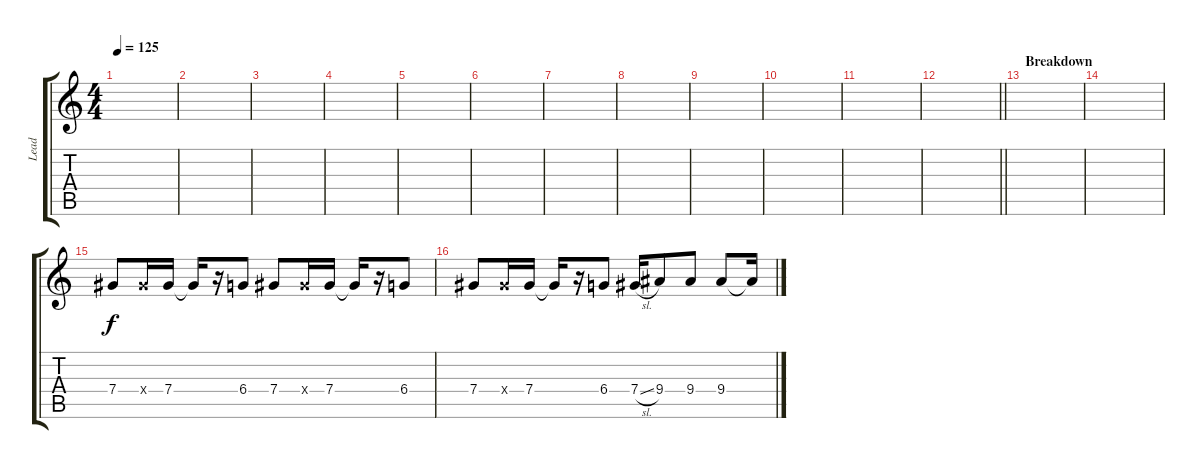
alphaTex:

\track ("Lead" "Lead") {instrument overdrivenguitar}
\staff {score tabs}
\tuning (Eb4 Bb3 Gb3 Db3 Ab2 Eb2) {hide}
\ts (4 4)
\tempo 125
\clef g2
\ks c
|
|
|
|
|
|
|
|
|
|
|
\barLineRight lightlight
|
\section ("" "Breakdown")
|
|
7.4.8 7.4{x}.16 7.4.16 7.4{t}.16 r.16 6.4.8 7.4.8 7.4{x}.16 7.4.16 7.4{t}.16 r.16 6.4.8 |
7.4.8 7.4{x}.16 7.4.16 7.4{t}.16 r.16 6.4.8 7.4{sl}.16 9.4.8 9.4.8 9.4.8 9.4{sl t}.16
